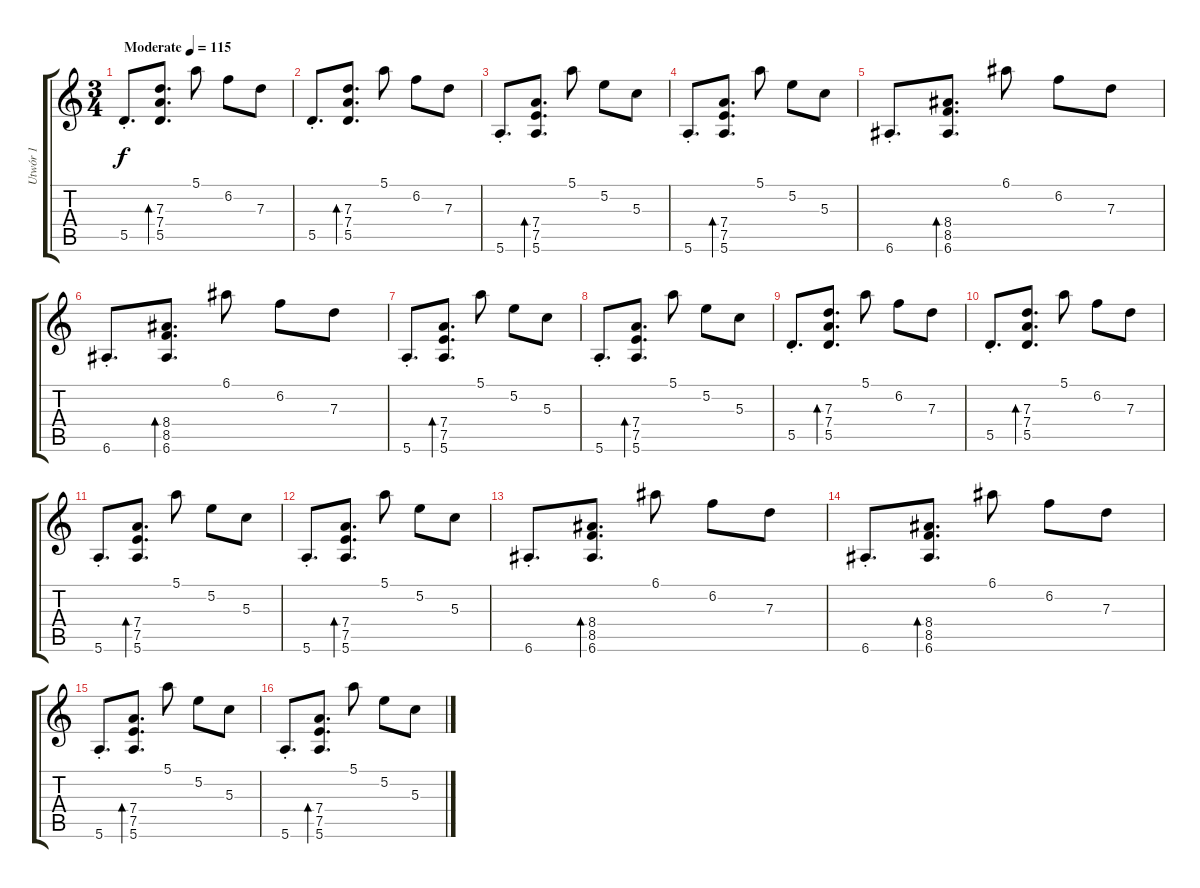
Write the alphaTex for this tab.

\track ("Utwór 1" "Utwór 1") {instrument acousticguitarsteel}
\staff {score tabs}
\tuning (E4 B3 G3 D3 A2 E2) {hide}
\ts (3 4)
\tempo (115 "Moderate")
\clef g2
\ks c
5.5{st}.8{d dy f instrument acousticguitarsteel} (7.3 7.4 5.5).8{d bd 480} 5.1.8 6.2.8 7.3.8 |
5.5{st}.8{d} (7.3 7.4 5.5).8{d bd 480} 5.1.8 6.2.8 7.3.8 |
5.6{st}.8{d} (7.4 7.5 5.6).8{d bd 480} 5.1.8 5.2.8 5.3.8 |
5.6{st}.8{d} (7.4 7.5 5.6).8{d bd 480} 5.1.8 5.2.8 5.3.8 |
6.6{st}.8{d} (8.4 8.5 6.6).8{d bd 480} 6.1.8 6.2.8 7.3.8 |
6.6{st}.8{d} (8.4 8.5 6.6).8{d bd 480} 6.1.8 6.2.8 7.3.8 |
5.6{st}.8{d} (7.4 7.5 5.6).8{d bd 480} 5.1.8 5.2.8 5.3.8 |
5.6{st}.8{d} (7.4 7.5 5.6).8{d bd 480} 5.1.8 5.2.8 5.3.8 |
5.5{st}.8{d} (7.3 7.4 5.5).8{d bd 480} 5.1.8 6.2.8 7.3.8 |
5.5{st}.8{d} (7.3 7.4 5.5).8{d bd 480} 5.1.8 6.2.8 7.3.8 |
5.6{st}.8{d} (7.4 7.5 5.6).8{d bd 480} 5.1.8 5.2.8 5.3.8 |
5.6{st}.8{d} (7.4 7.5 5.6).8{d bd 480} 5.1.8 5.2.8 5.3.8 |
6.6{st}.8{d} (8.4 8.5 6.6).8{d bd 480} 6.1.8 6.2.8 7.3.8 |
6.6{st}.8{d} (8.4 8.5 6.6).8{d bd 480} 6.1.8 6.2.8 7.3.8 |
5.6{st}.8{d} (7.4 7.5 5.6).8{d bd 480} 5.1.8 5.2.8 5.3.8 |
5.6{st}.8{d} (7.4 7.5 5.6).8{d bd 480} 5.1.8 5.2.8 5.3.8
